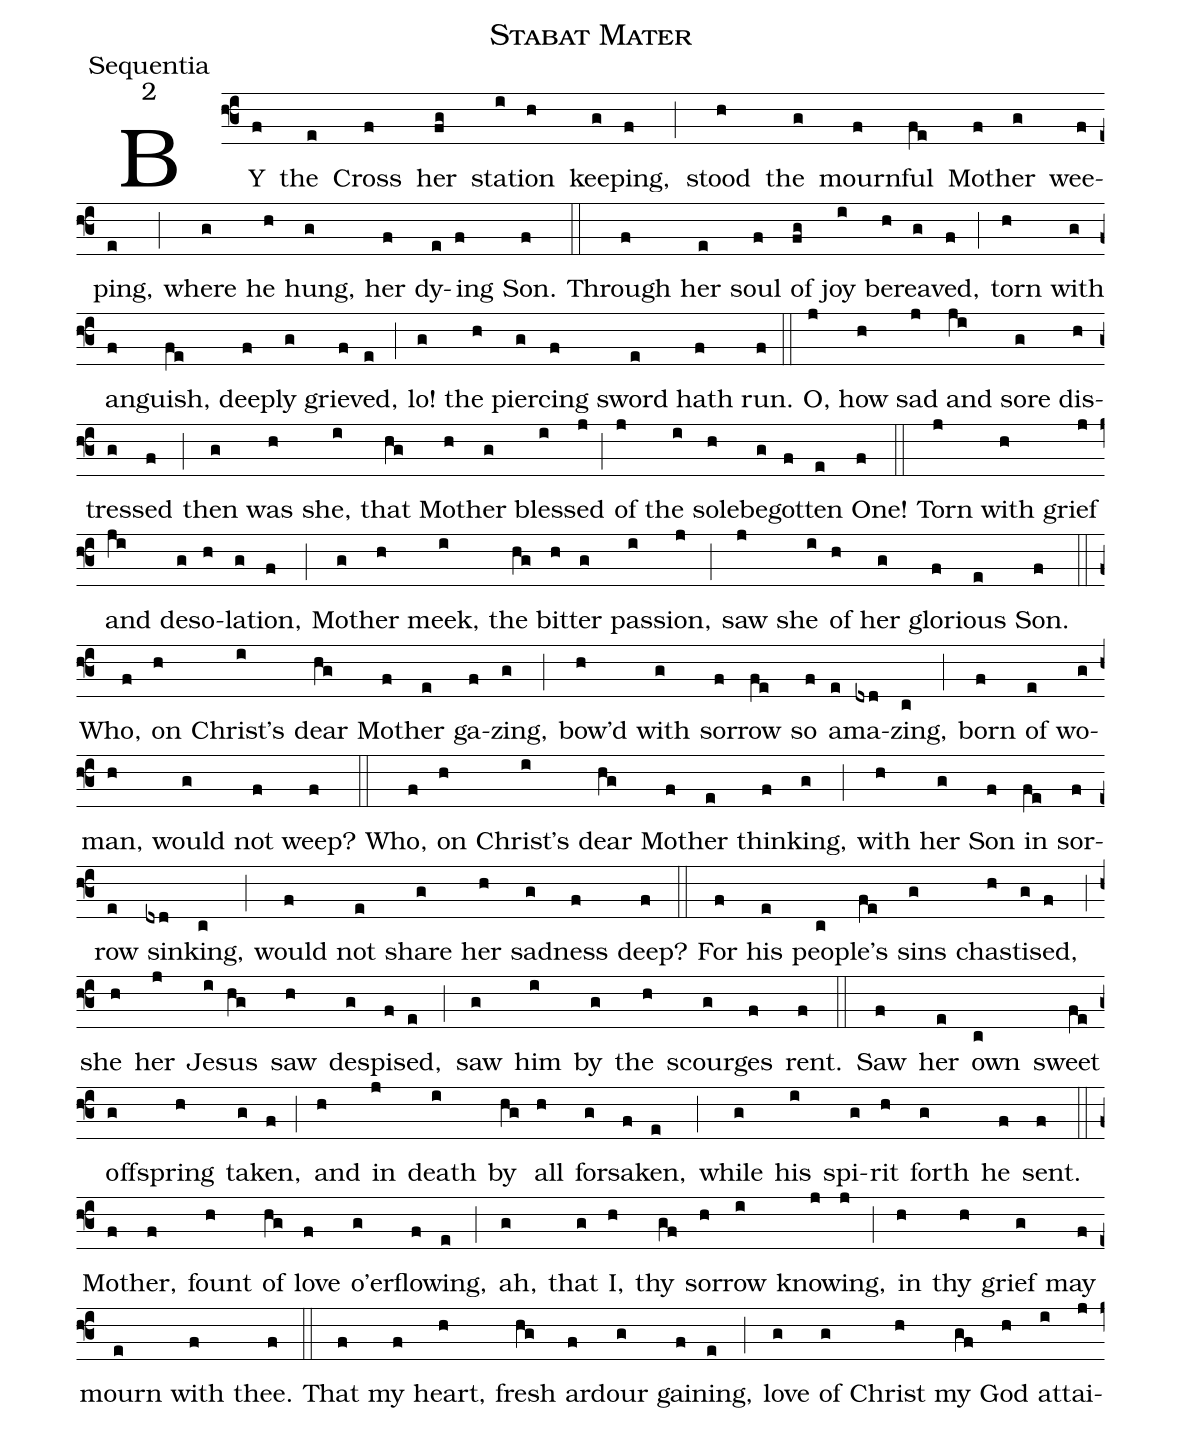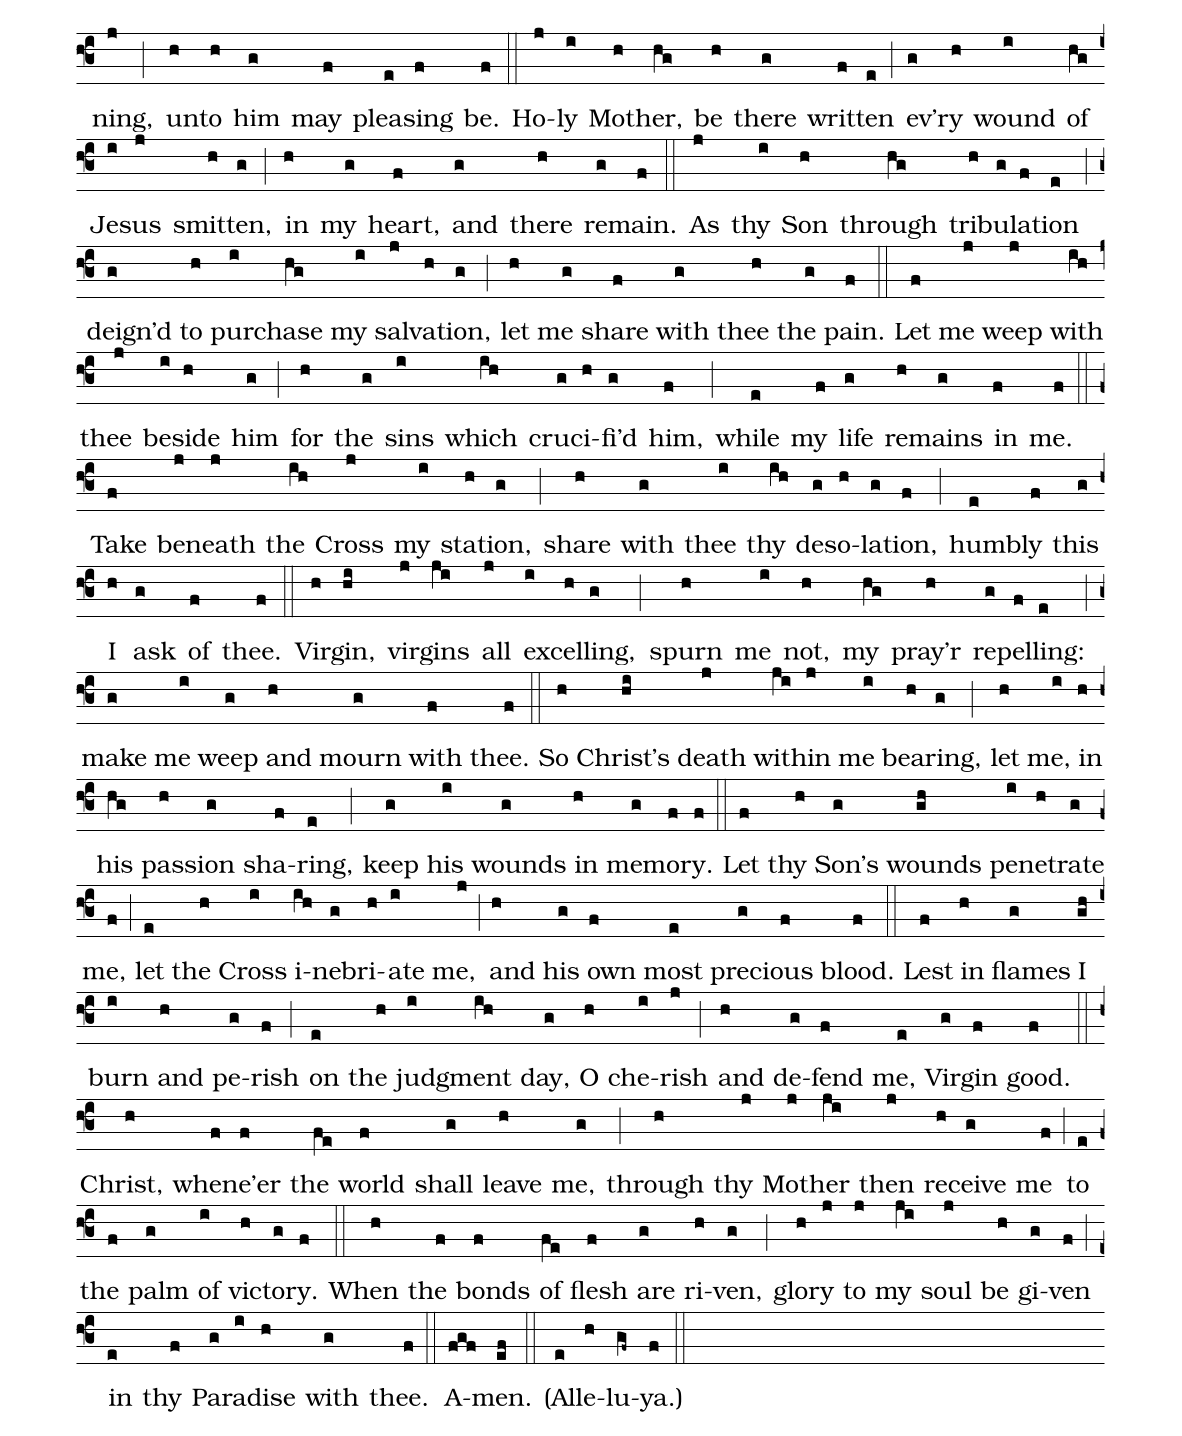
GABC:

name:Stabat Mater;
office-part:Sequentia;
mode:2;
%%
(f3) BY(f) the(e) Cross(f) her(fg) sta(i)tion(h) kee(g)ping,(f) (;) stood(h) the(g) mourn(f)ful(fe) Mo(f)ther(g) wee(f)ping,(e) (;) where(g) he(h) hung,(g) her(f) dy(e)ing(f) Son.(f) (::) Through(f) her(e) soul(f) of(fg) joy(i) be(h)rea(g)ved,(f) (;) torn(h) with(g) an(f)guish,(fe) deep(f)ly(g) grie(f)ved,(e) (;) lo!(g) the(h) pier(g)cing(f) sword(e) hath(f) run.(f) (::) O,(j) how(h) sad(j) and(ji) sore(g) dis(h)tres(g)sed(f) (;) then(g) was(h) she,(i) that(hg) Mo(h)ther(g) bles(i)sed(j) (;) of(j) the(i) sole(h)be(g)got(f)ten(e) One!(f) (::) Torn(j) with(h) grief(j) and(ji) de(g)so(h)la(g)tion,(f) (;) Mo(g)ther(h) meek,(i) the(hg) bit(h)ter(g) pas(i)sion,(j) (;) saw(j) she(i) of(h) her(g) glo(f)rious(e) Son.(f) (::) Who,(f) on(h) Christ's(i) dear(hg) Mo(f)ther(e) ga(f)zing,(g) (;) bow'd(h) with(g) sor(f)row(fe) so(f) a(e)ma(dxd)zing,(c) (;) born(f) of(e) wo(g)man,(h) would(g) not(f) weep?(f) (::) Who,(f) on(h) Christ's(i) dear(hg) Mo(f)ther(e) thin(f)king,(g) (;) with(h) her(g) Son(f) in(fe) sor(f)row(e) sin(dxd)king,(c) (;) would(f) not(e) share(g) her(h) sad(g)ness(f) deep?(f) (::) For(f) his(e) peo(c)ple's(fe) sins(g) chas(h)ti(g)sed,(f) (;) she(h) her(j) Je(i)sus(hg) saw(h) des(g)pi(f)sed,(e) (;) saw(g) him(i) by(g) the(h) scour(g)ges(f) rent.(f) (::) Saw(f) her(e) own(c) sweet(fe) off(g)spring(h) ta(g)ken,(f) (;) and(h) in(j) death(i) by(hg) all(h) for(g)sa(f)ken,(e) (;) while(g) his(i) spi(g)rit(h) forth(g) he(f) sent.(f) (::) Mo(f)ther,(f) fount(h) of(hg) love(f) o'er(g)flow(f)ing,(e) (;) ah,(g) that(g) I,(h) thy(gf) sor(h)row(i) know(j)ing,(j) (;) in(h) thy(h) grief(g) may(f) mourn(e) with(f) thee.(f) (::) That(f) my(f) heart,(h) fresh(hg) ar(f)dour(g) gai(f)ning,(e) (;) love(g) of(g) Christ(h) my(gf) God(h) at(i)tai(j)ning,(j) (;) un(h)to(h) him(g) may(f) plea(e)sing(f) be.(f) (::) Ho(j)ly(i) Mo(h)ther,(hg) be(h) there(g) writ(f)ten(e) (;) ev'(g)ry(h) wound(i) of(hg) Je(i)sus(j) smit(h)ten,(g) (;) in(h) my(g) heart,(f) and(g) there(h) re(g)main.(f) (::) As(j) thy(i) Son(h) through(hg) tri(h)bu(g)la(f)tion(e) (;) deign'd(g) to(h) pur(i)chase(hg) my(i) sal(j)va(h)tion,(g) (;) let(h) me(g) share(f) with(g) thee(h) the(g) pain.(f) (::) Let(f) me(j) weep(j) with(ih) thee(j) be(i)side(h) him(g) (;) for(h) the(g) sins(i) which(ih) cru(g)ci(h)fi'd(g) him,(f) (;) while(e) my(f) life(g) re(h)mains(g) in(f) me.(f) (::) Take(f) be(j)neath(j) the(ih) Cross(j) my(i) sta(h)tion,(g) (;) share(h) with(g) thee(i) thy(ih) de(g)so(h)la(g)tion,(f) (;) hum(e)bly(f) this(g) I(h) ask(g) of(f) thee.(f) (::) Vir(h)gin,(hi) vir(j)gins(ji) all(j) ex(i)cel(h)ling,(g) (;) spurn(h) me(i) not,(h) my(hg) pray'r(h) re(g)pel(f)ling:(e) (;) make(g) me(i) weep(g) and(h) mourn(g) with(f) thee.(f) (::) So(h) Christ's(hi) death(j) with(ji)in(j) me(i) bea(h)ring,(g) (;) let(h) me,(i) in(h) his(hg) pas(h)sion(g) sha(f)ring,(e) (;) keep(g) his(i) wounds(g) in(h) me(g)mo(f)ry.(f) (::) Let(f) thy(h) Son's(g) wounds(gh) pe(i)ne(h)trate(g) me,(f) (;) let(e) the(h) Cross(i) i(ih)ne(g)bri(h)ate(i) me,(j) (;) and(h) his(g) own(f) most(e) pre(g)cious(f) blood.(f) (::) Lest(f) in(h) flames(g) I(gh) burn(i) and(h) pe(g)rish(f) (;) on(e) the(h) judg(i)ment(ih) day,(g) O(h) che(i)rish(j) (;) and(h) de(g)fend(f) me,(e) Vir(g)gin(f) good.(f) (::) Christ,(h) when(f)e'er(f) the(fe) world(f) shall(g) leave(h) me,(g) (;) through(h) thy(j) Mo(j)ther(ji) then(j) re(h)ceive(g) me(f) (;) to(e) the(f) palm(g) of(i) vic(h)to(g)ry.(f) (::) When(h) the(f) bonds(f) of(fe) flesh(f) are(g) ri(h)ven,(g) (;) glo(h)ry(j) to(j) my(ji) soul(j) be(h) gi(g)ven(f) (;) in(e) thy(f) Pa(g)ra(i)dise(h) with(g) thee.(f) (::) A(fgf)men.(ef) (::) <v>(</v>Al(e)le(h)lu(gf~)ya.<v>)</v>(f) (::)
